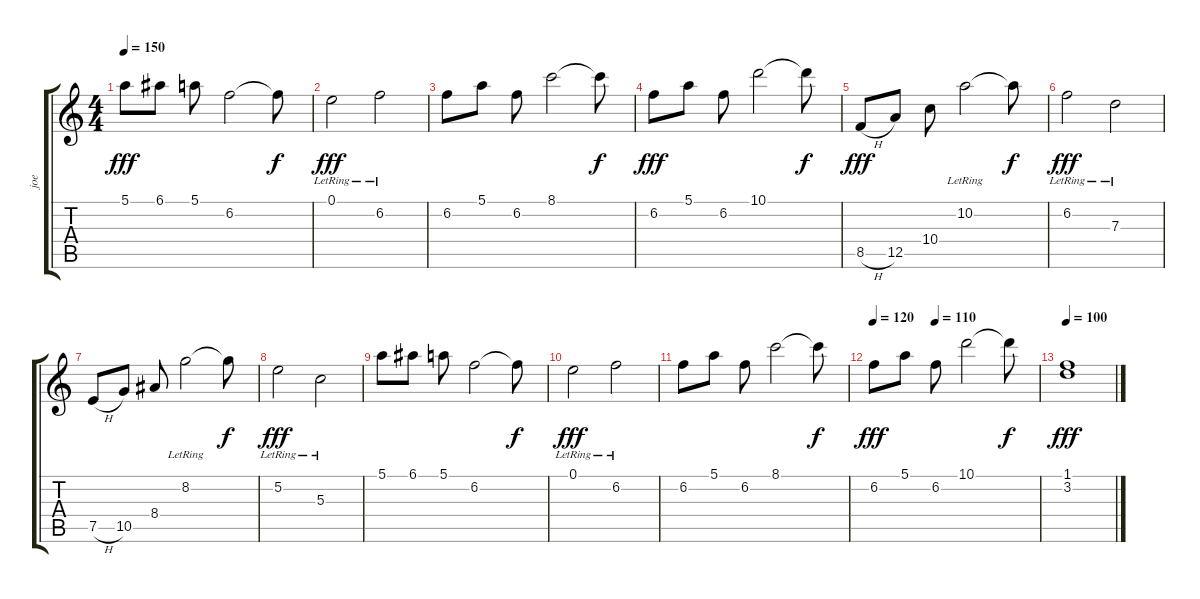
\track ("joe" "joe") {instrument overdrivenguitar}
\staff {score tabs}
\tuning (E4 B3 G3 D3 A2 D2) {hide}
\ts (4 4)
\tempo 150
\clef g2
\ks c
5.1.8{dy fff} 6.1.8 5.1.8 6.2.2 6.2{t}.8{dy f} |
0.1{lr}.2{dy fff} 6.2{lr}.2 |
6.2.8 5.1.8 6.2.8 8.1.2 8.1{t}.8{dy f} |
6.2.8{dy fff} 5.1.8 6.2.8 10.1.2 10.1{t}.8{dy f} |
8.5{h}.8{dy fff} 12.5.8 10.4.8 10.2{lr}.2 10.2{t}.8{dy f} |
6.2{lr}.2{dy fff} 7.3{lr}.2 |
7.5{h}.8 10.5.8 8.4.8 8.2{lr}.2 8.2{t}.8{dy f} |
5.2{lr}.2{dy fff} 5.3{lr}.2 |
5.1.8 6.1.8 5.1.8 6.2.2 6.2{t}.8{dy f} |
0.1{lr}.2{dy fff} 6.2{lr}.2 |
6.2.8 5.1.8 6.2.8 8.1.2 8.1{t}.8{dy f} |
\tempo 120
\tempo (110 0.375)
6.2.8{dy fff} 5.1.8 6.2.8 10.1.2 10.1{t}.8{dy f} |
\tempo 100
(1.1 3.2).1{dy fff}
